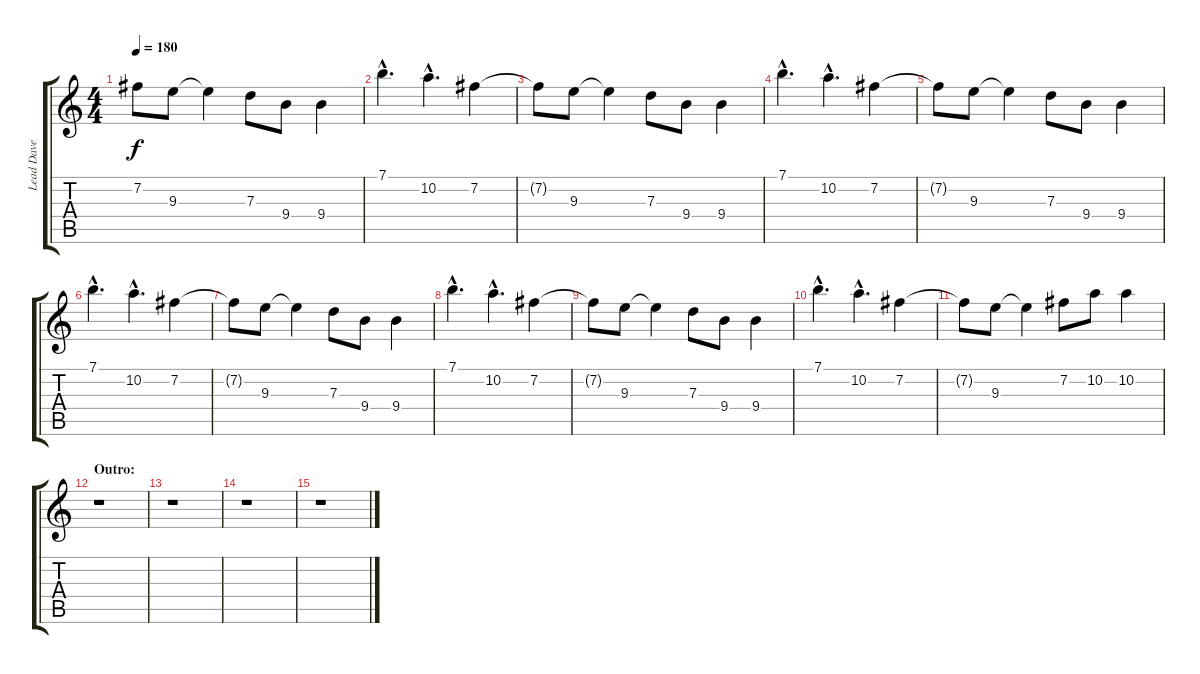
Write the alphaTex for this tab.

\track ("Lead Dave Murray" "Lead Dave ") {instrument overdrivenguitar}
\staff {score tabs}
\tuning (E4 B3 G3 D3 A2 E2) {hide}
\ts (4 4)
\tempo 180
\clef g2
\ks c
7.2{t}.8{dy f} 9.3.8 9.3{t}.4 7.3.8 9.4.8 9.4.4 |
7.1{hac}.4{d} 10.2{hac}.4{d} 7.2.4 |
7.2{t}.8 9.3.8 9.3{t}.4 7.3.8 9.4.8 9.4.4 |
7.1{hac}.4{d} 10.2{hac}.4{d} 7.2.4 |
7.2{t}.8 9.3.8 9.3{t}.4 7.3.8 9.4.8 9.4.4 |
7.1{hac}.4{d} 10.2{hac}.4{d} 7.2.4 |
7.2{t}.8 9.3.8 9.3{t}.4 7.3.8 9.4.8 9.4.4 |
7.1{hac}.4{d} 10.2{hac}.4{d} 7.2.4 |
7.2{t}.8 9.3.8 9.3{t}.4 7.3.8 9.4.8 9.4.4 |
7.1{hac}.4{d} 10.2{hac}.4{d} 7.2.4 |
7.2{t}.8 9.3.8 9.3{t}.4 7.2.8 10.2.8 10.2.4 |
\section ("" "Outro:")
r.1 |
r.1 |
r.1 |
r.1
